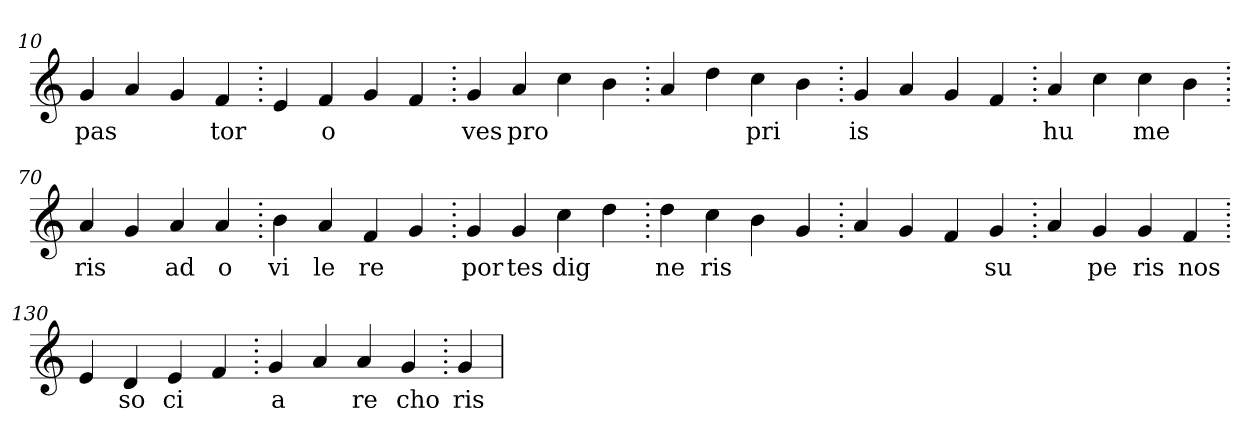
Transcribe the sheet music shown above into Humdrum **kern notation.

**kern	**text
*part1	*part1
*staff1	*staff1
*clefG2	*
=10.	=10.
4g	pas
4a	.
4g	.
4f	tor
=20.	=20.
4e	.
4f	o
4g	.
4f	.
=30.	=30.
4g	ves
4a	pro
4cc	.
4b	.
=40.	=40.
4a	.
4dd	.
4cc	pri
4b	.
=50.	=50.
4g	is
4a	.
4g	.
4f	.
=60.	=60.
4a	hu
4cc	.
4cc	me
4b	.
=70.	=70.
4a	ris
4g	.
4a	ad
4a	o
=80.	=80.
4b	vi
4a	le
4f	re
4g	.
=90.	=90.
4g	por
4g	tes
4cc	dig
4dd	.
=100.	=100.
4dd	ne
4cc	ris
4b	.
4g	.
=110.	=110.
4a	.
4g	.
4f	.
4g	su
=120.	=120.
4a	.
4g	pe
4g	ris
4f	nos
=130.	=130.
4e	.
4d	so
4e	ci
4f	.
=140.	=140.
4g	a
4a	.
4a	re
4g	cho
=150.	=150.
4g	ris
=	=
*-	*-
